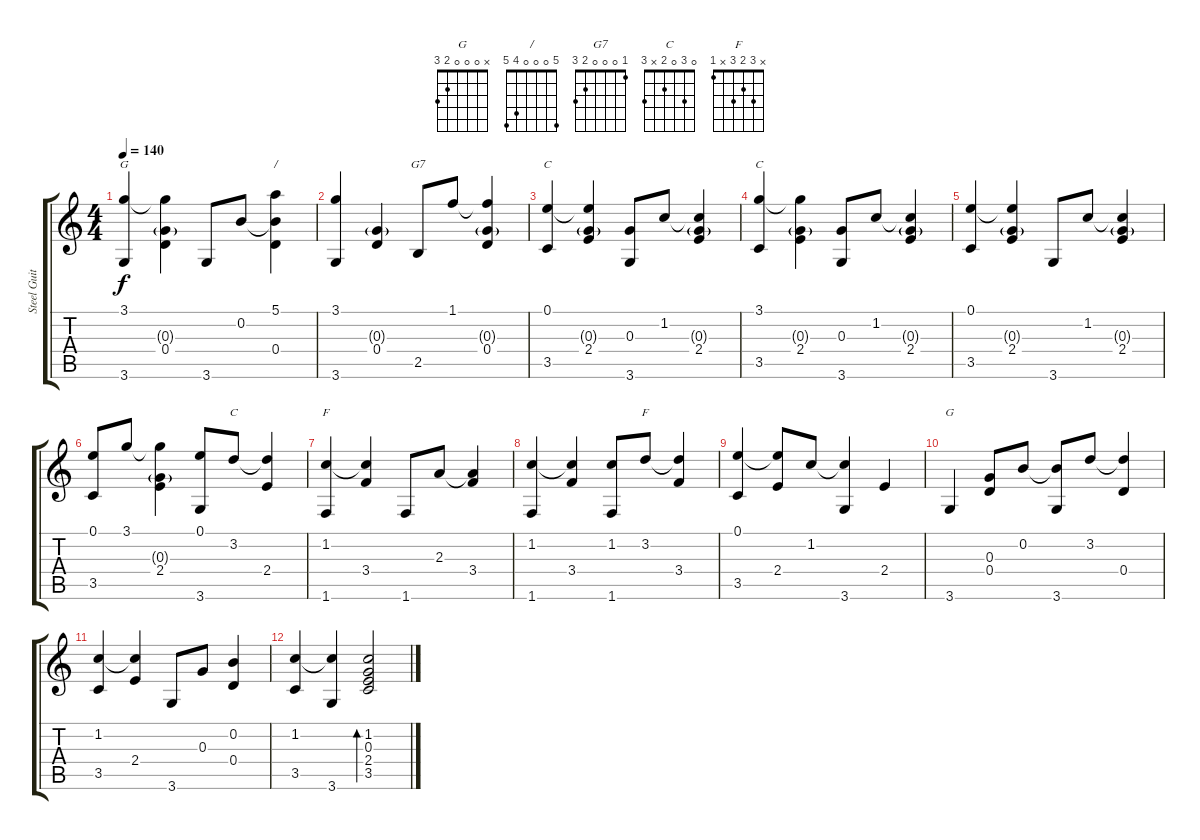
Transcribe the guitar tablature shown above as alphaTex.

\track ("Steel Guitar" "Steel Guit") {instrument acousticguitarsteel}
\staff {score tabs}
\tuning (E4 B3 G3 D3 A2 E2) {hide}
\chord ("G" 3 0 0 0 2 3)
\chord ("/" 5 0 0 0 4 5)
\chord ("G7" 1 0 0 0 2 3)
\chord ("C" 0 1 0 2 3 x)
\chord ("C" 3 1 0 2 3 x)
\chord ("C" 0 3 0 2 x 3)
\chord ("F" x 1 2 3 x 1)
\chord ("F" x 3 2 3 x 1)
\chord ("G" x 0 0 0 2 3)
\ts (4 4)
\tempo 140
\clef g2
\ks c
(3.1 3.6).4{ch "G" dy f instrument acousticguitarsteel} (3.1{t} 0.3{g} 0.4).4 3.6.8 0.2.8 (5.1 0.2{t} 0.4).4{ch "/"} |
(3.1 3.6).4 (0.3{g} 0.4).4 2.5.8{ch "G7"} 1.1.8 (1.1{t} 0.3{g} 0.4).4 |
(0.1 3.5).4{ch "C"} (0.1{t} 0.3{g} 2.4).4 (0.3 3.6).8 1.2.8 (1.2{t} 0.3{g} 2.4).4 |
(3.1 3.5).4{ch "C"} (3.1{t} 0.3{g} 2.4).4 (0.3 3.6).8 1.2.8 (1.2{t} 0.3{g} 2.4).4 |
(0.1 3.5).4 (0.1{t} 0.3{g} 2.4).4 3.6.8 1.2.8 (1.2{t} 0.3{g} 2.4).4 |
(0.1 3.5).8 3.1.8 (3.1{t} 0.3{g} 2.4).4 (0.1 3.6).8 3.2.8{ch "C"} (3.2{t} 2.4).4 |
(1.2 1.6).4{ch "F"} (1.2{t} 3.4).4 1.6.8 2.3.8 (2.3{t} 3.4).4 |
(1.2 1.6).4 (1.2{t} 3.4).4 (1.2 1.6).8 3.2.8{ch "F"} (3.2{t} 3.4).4 |
(0.1 3.5).4 (0.1{t} 2.4).8 1.2.8 (1.2{t} 3.6).4 2.4.4 |
3.6.4{ch "G"} (0.3 0.4).8 0.2.8 (0.2{t} 3.6).8 3.2.8 (3.2{t} 0.4).4 |
(1.2 3.5).4 (1.2{t} 2.4).4 3.6.8 0.3.8 (0.2 0.4).4 |
(1.2 3.5).4 (1.2{t} 3.6).4 (1.2 0.3 2.4 3.5).2{bd 120}
